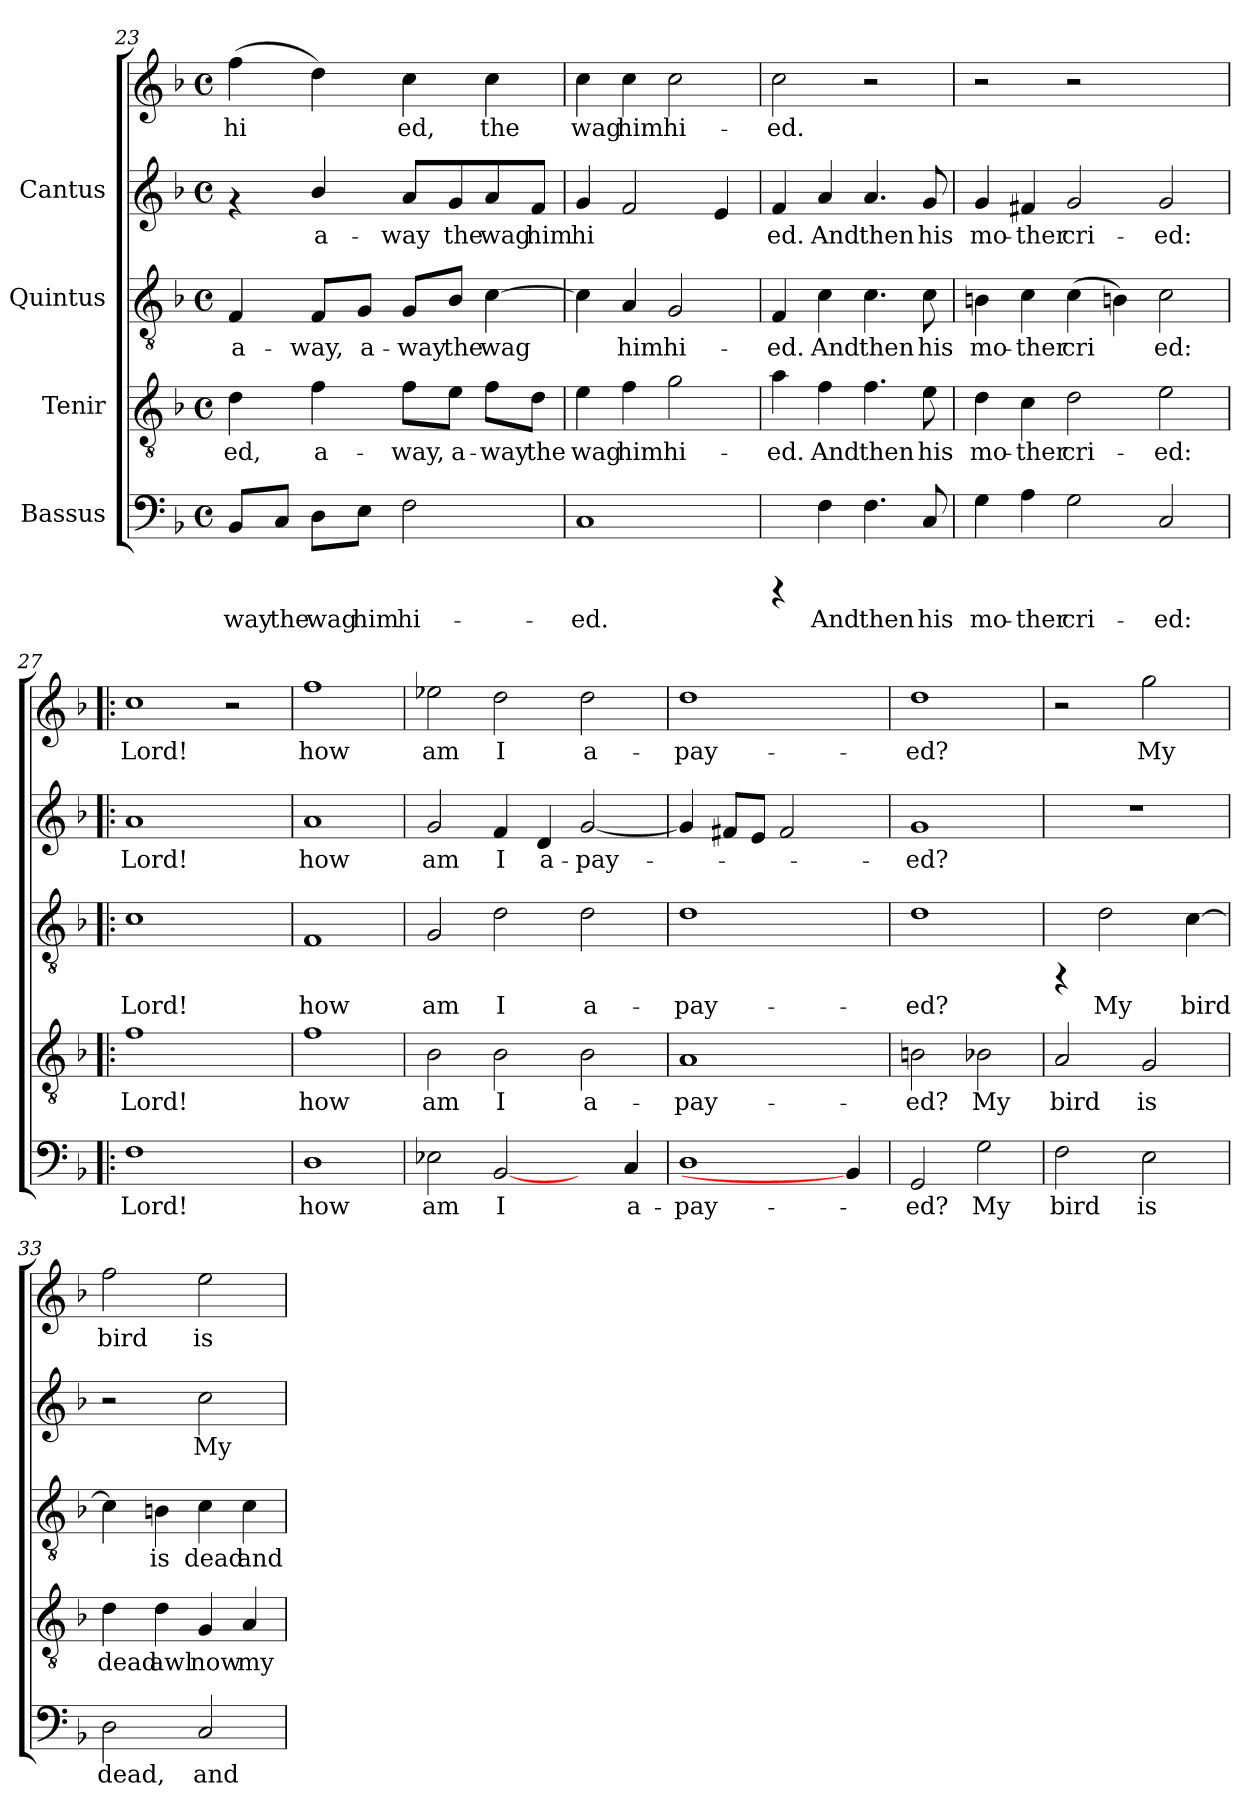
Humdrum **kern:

**kern	**text	**kern	**text	**kern	**text	**kern	**text	**kern	**text
*part4	*part4	*part3	*part3	*part2	*part2	*part1	*part1	*part1	*part1
*staff5	*staff5	*staff4	*staff4	*staff3	*staff3	*staff2	*staff2	*staff1	*staff1
*I"Bassus	*	*I"Tenir	*	*I"Quintus	*	*I"Cantus	*	*	*
!!LO:PB:g=z
*clefF4	*	*clefGv2	*	*clefGv2	*	*clefG2	*	*clefG2	*
*k[b-]	*	*k[b-]	*	*k[b-]	*	*k[b-]	*	*k[b-]	*
*F:	*	*F:	*	*F:	*	*F:	*	*F:	*
*M4/4	*	*M4/4	*	*M4/4	*	*M4/4	*	*M4/4	*
*met(c)	*	*met(c)	*	*met(c)	*	*met(c)	*	*met(c)	*
=23	=23	=23	=23	=23	=23	=23	=23	=23	=23
!	!LO:LY:b:cj	!	!LO:LY:b:cj	!	!LO:LY:b:cj	!	!	!	!LO:LY:b:cj
8BB-/L	-way	4d\	-ed,	4F/	a-	4rf	.	(>4ff\	hi-
!	!LO:LY:b:cj	!	!	!	!	!	!	!	!
8C/J	the	.	.	.	.	.	.	.	.
!	!LO:LY:b:cj	!	!LO:LY:b:cj	!	!LO:LY:b:cj	!	!LO:LY:b:cj	!	!LO:LY:b:cj
8D\L	wag	4f\	a-	8F/L	-way,	4b-/	a-	4dd\)	-
!	!LO:LY:b:cj	!	!	!	!LO:LY:b:cj	!	!	!	!
8E\J	him	.	.	8G/J	a-	.	.	.	.
!	!LO:LY:b:cj	!	!LO:LY:b:cj	!	!LO:LY:b:cj	!	!LO:LY:b:cj	!	!LO:LY:b:cj
2F\	hi-	8f\L	-way,	8G/L	-way	8a/L	-way	4cc\	ed,
!	!	!	!LO:LY:b:cj	!	!LO:LY:b:cj	!	!LO:LY:b:cj	!	!
.	.	8e\J	a-	8B-/J	the	8g/	the	.	.
!	!	!	!LO:LY:b:cj	!	!LO:LY:b:cj	!	!LO:LY:b:cj	!	!LO:LY:b:cj
.	.	8f\L	-way	[>4c\	wag	8a/	wag	4cc\	the
!	!	!	!LO:LY:b:cj	!	!	!	!LO:LY:b:cj	!	!
.	.	8d\J	the	.	.	8f/J	him	.	.
=24	=24	=24	=24	=24	=24	=24	=24	=24	=24
!	!LO:LY:b:cj	!	!LO:LY:b:cj	!	!LO:LY:b:cj	!	!LO:LY:b:cj	!	!LO:LY:b:cj
1C	-ed.	4e\	wag	4c\]	.	4g/	-hi-	4cc\	wag
!	!	!	!LO:LY:b:cj	!	!LO:LY:b:cj	!	!LO:LY:b:cj	!	!LO:LY:b:cj
.	.	4f\	him	4A/	him	2f/	--	4cc\	him
!	!	!	!LO:LY:b:cj	!	!LO:LY:b:cj	!	!	!	!LO:LY:b:cj
.	.	2g\	hi-	2G/	hi-	.	.	2cc\	hi-
!	!	!	!	!	!	!	!LO:LY:b:cj	!	!
.	.	.	.	.	.	4e/	--	.	.
=25	=25	=25	=25	=25	=25	=25	=25	=25	=25
!	!	!	!LO:LY:b:cj	!	!LO:LY:b:cj	!	!LO:LY:b:cj	!	!LO:LY:b:cj
4rCCC	.	4a\	-ed.	4F/	-ed.	4f/	ed.	2cc\	-ed.
!	!LO:LY:b:cj	!	!LO:LY:b:cj	!	!LO:LY:b:cj	!	!LO:LY:b:cj	!	!
4F\	And	4f\	And	4c\	And	4a/	And	.	.
!	!LO:LY:b:cj	!	!LO:LY:b:cj	!	!LO:LY:b:cj	!	!LO:LY:b:cj	!	!
4.F\	then	4.f\	then	4.c\	then	4.a/	then	2r	.
!	!LO:LY:b:cj	!	!LO:LY:b:cj	!	!LO:LY:b:cj	!	!LO:LY:b:cj	!	!
8C/	his	8e\	his	8c\	his	8g/	his	.	.
=26	=26	=26	=26	=26	=26	=26	=26	=26	=26
!	!LO:LY:b:cj	!	!LO:LY:b:cj	!	!LO:LY:b:cj	!	!LO:LY:b:cj	!	!
4G\	mo-	4d\	mo-	4Bn\	mo-	4g/	mo-	2r	.
!	!LO:LY:b:cj	!	!LO:LY:b:cj	!	!LO:LY:b:cj	!	!LO:LY:b:cj	!	!
4A\	-ther	4c\	-ther	4c\	-ther	4f#X/	-ther	.	.
!	!LO:LY:b:cj	!	!LO:LY:b:cj	!	!LO:LY:b:cj	!	!LO:LY:b:cj	!	!
2G\	cri-	2d\	cri-	(>4c\	cri-	2g/	cri-	2r	.
!	!	!	!	!	!LO:LY:b:cj	!	!	!	!
.	.	.	.	4Bn\)	-	.	.	.	.
!	!LO:LY:b:cj	!	!LO:LY:b:cj	!	!LO:LY:b:cj	!	!LO:LY:b:cj	!	!
2C/	-ed:	2e\	-ed:	2c\	ed:	2g/	-ed:	2ryy	.
!!LO:LB:g=z
=27!|:	=27!|:	=27!|:	=27!|:	=27!|:	=27!|:	=27!|:	=27!|:	=27!|:	=27!|:
!	!LO:LY:b:cj	!	!LO:LY:b:cj	!	!LO:LY:b:cj	!	!LO:LY:b:cj	!	!LO:LY:b:cj
1F	Lord!	1f	Lord!	1c	Lord!	1a	Lord!	1cc	Lord!
2ryy	.	2ryy	.	2ryy	.	2ryy	.	2r	.
=28	=28	=28	=28	=28	=28	=28	=28	=28	=28
!	!LO:LY:b:cj	!	!LO:LY:b:cj	!	!LO:LY:b:cj	!	!LO:LY:b:cj	!	!LO:LY:b:cj
1D	how	1f	how	1F	how	1a	how	1ff	how
=29	=29	=29	=29	=29	=29	=29	=29	=29	=29
!	!LO:LY:b:cj	!	!LO:LY:b:cj	!	!LO:LY:b:cj	!	!LO:LY:b:cj	!	!LO:LY:b:cj
2E-X\	am	2B-\	am	2G/	am	2g/	-am	2ee-X\	am
!	!LO:LY:b:cj	!	!LO:LY:b:cj	!	!LO:LY:b:cj	!	!LO:LY:b:cj	!	!LO:LY:b:cj
[2BB-/	I	2B-\	I	2d\	I	4f/	I	2dd\	I
!	!	!	!	!	!	!	!LO:LY:b:cj	!	!
.	.	.	.	.	.	4d/	a-	.	.
!	!	!	!LO:LY:b:cj	!	!LO:LY:b:cj	!	!LO:LY:b:cj	!	!LO:LY:b:cj
4ryy	.	2B-\	a-	2d\	a-	[<2g/	-pay-	2dd\	a-
!	!LO:LY:b:cj	!	!	!	!	!	!	!	!
4C/	a-	.	.	.	.	.	.	.	.
=30	=30	=30	=30	=30	=30	=30	=30	=30	=30
!	!LO:LY:b:cj	!	!LO:LY:b:cj	!	!LO:LY:b:cj	!	!	!	!LO:LY:b:cj
1D	-pay-	1A	-pay-	1d	-pay-	4g/]	.	1dd	-pay-
.	.	.	.	.	.	8f#X/L	.	.	.
.	.	.	.	.	.	8e/J	.	.	.
.	.	.	.	.	.	2f#/	.	.	.
4BB-/]	.	4ryy	.	4ryy	.	4ryy	.	4ryy	.
=31	=31	=31	=31	=31	=31	=31	=31	=31	=31
!	!LO:LY:b:cj	!	!LO:LY:b:cj	!	!LO:LY:b:cj	!	!LO:LY:b:cj	!	!LO:LY:b:cj
2GG/	-ed?	2Bn\	-ed?	1d	-ed?	1g	ed?	1dd	-ed?
!	!LO:LY:b:cj	!	!LO:LY:b:cj	!	!	!	!	!	!
2G\	My	2B-X\	My	.	.	.	.	.	.
=32	=32	=32	=32	=32	=32	=32	=32	=32	=32
!	!LO:LY:b:cj	!	!LO:LY:b:cj	!	!	!	!	!	!
2F\	bird	2A/	bird	4rFF	.	1r	.	2r	.
!	!	!	!	!	!LO:LY:b:cj	!	!	!	!
.	.	.	.	2d\	My	.	.	.	.
!	!LO:LY:b:cj	!	!LO:LY:b:cj	!	!	!	!	!	!LO:LY:b:cj
2E\	is	2G/	is	.	.	.	.	2gg\	My
!	!	!	!	!	!LO:LY:b:cj	!	!	!	!
.	.	.	.	[>4c\	bird	.	.	.	.
!!LO:LB:g=z
=33	=33	=33	=33	=33	=33	=33	=33	=33	=33
!	!LO:LY:b:cj	!	!LO:LY:b:cj	!	!LO:LY:b:cj	!	!	!	!LO:LY:b:cj
2D\	dead,	4d\	dead	4c\]	.	2r	.	2ff\	bird
!	!	!	!LO:LY:b:cj	!	!LO:LY:b:cj	!	!	!	!
.	.	4d\	awl	4Bn\	is	.	.	.	.
!	!LO:LY:b:cj	!	!LO:LY:b:cj	!	!LO:LY:b:cj	!	!LO:LY:b:cj	!	!LO:LY:b:cj
2C/	and	4G/	now	4c\	dead	2cc\	My	2ee\	is
!	!	!	!LO:LY:b:cj	!	!LO:LY:b:cj	!	!	!	!
.	.	4A/	my	4c\	and	.	.	.	.
=	=	=	=	=	=	=	=	=	=
*-	*-	*-	*-	*-	*-	*-	*-	*-	*-
